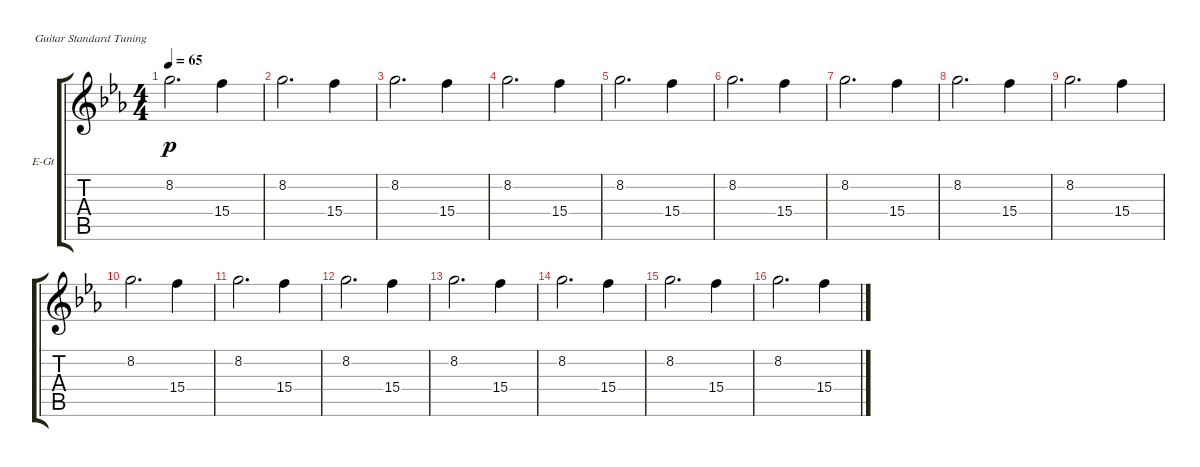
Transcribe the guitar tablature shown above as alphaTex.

\defaultSystemsLayout 4
\bracketExtendMode groupsimilarinstruments
\firstSystemTrackNameOrientation horizontal
\otherSystemsTrackNameOrientation horizontal
\track ("Guitar Solo 3" "E-Gt") {multiBarRest instrument electricguitarclean}
\staff {score tabs}
\tuning (E4 B3 G3 D3 A2 E2)
\ts (4 4)
\tempo 65
\clef g2
\ks cminor
8.2.2{d dy p} 15.4.4 |
8.2.2{d} 15.4.4 |
8.2.2{d} 15.4.4 |
8.2.2{d} 15.4.4 |
8.2.2{d} 15.4.4 |
8.2.2{d} 15.4.4 |
8.2.2{d} 15.4.4 |
8.2.2{d} 15.4.4 |
8.2.2{d} 15.4.4 |
8.2.2{d} 15.4.4 |
8.2.2{d} 15.4.4 |
8.2.2{d} 15.4.4 |
8.2.2{d} 15.4.4 |
8.2.2{d} 15.4.4 |
8.2.2{d} 15.4.4 |
8.2.2{d} 15.4.4
